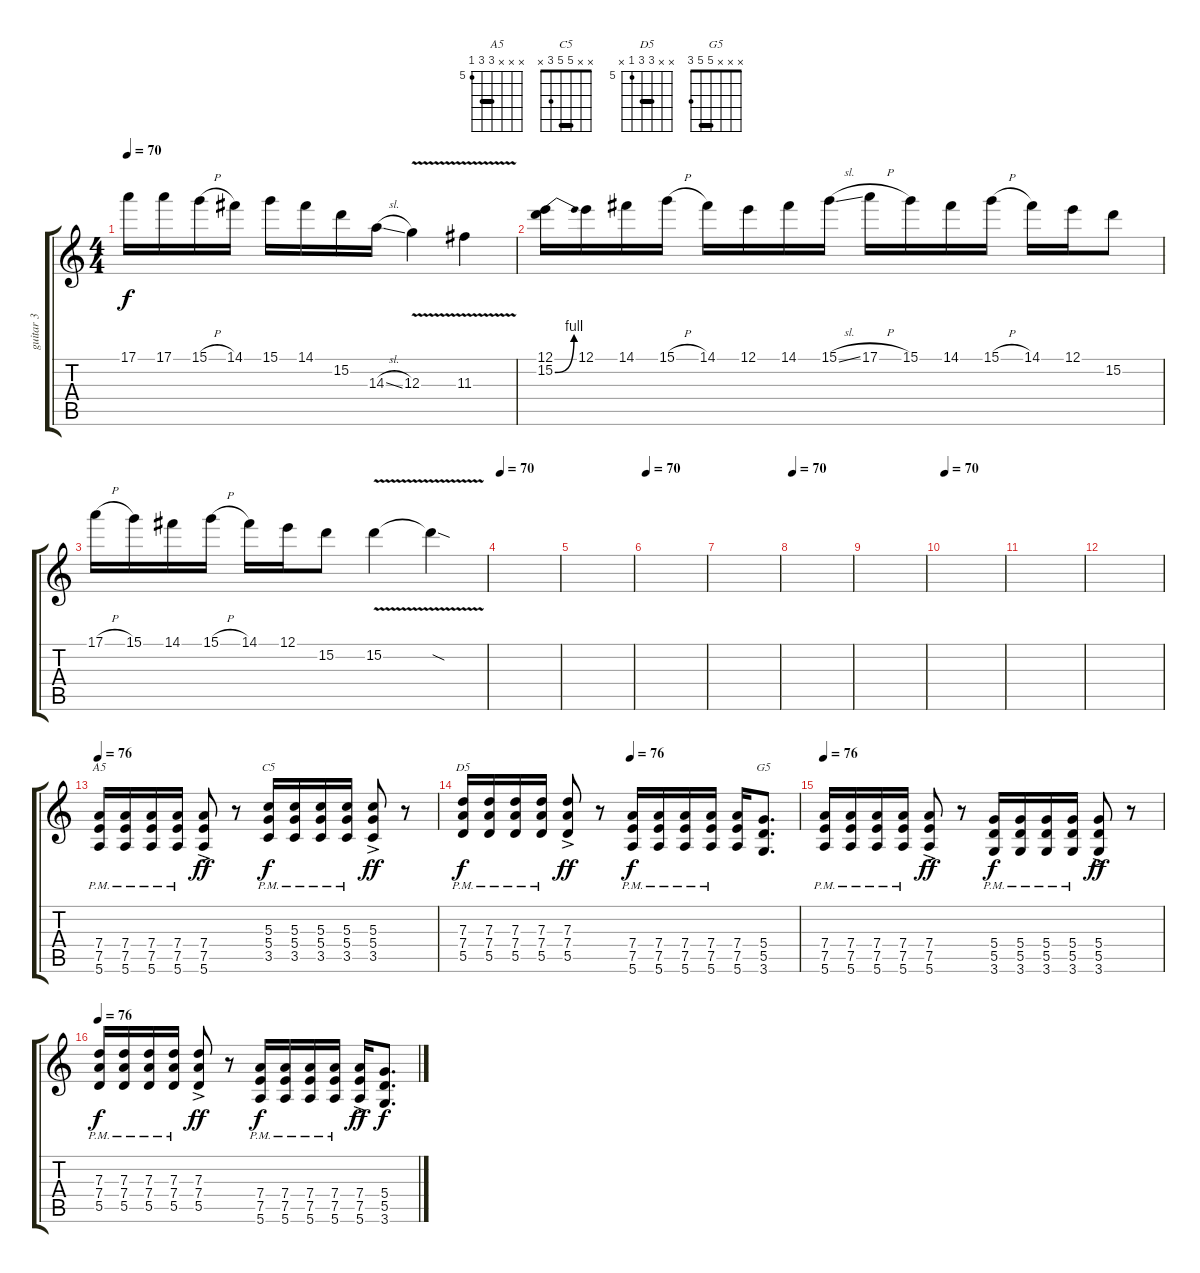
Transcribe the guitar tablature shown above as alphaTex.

\track ("guitar 3" "guitar 3") {instrument distortionguitar}
\staff {score tabs}
\tuning (E4 B3 G3 D3 A2 E2) {hide}
\chord ("A5" x x x 7 7 5) {firstfret 5 barre 7}
\chord ("C5" x x 5 5 3 x) {barre 5}
\chord ("D5" x x 7 7 5 x) {firstfret 5 barre 7}
\chord ("G5" x x x 5 5 3) {barre 5}
\ts (4 4)
\tempo 70
\clef g2
\ks c
17.1{t}.16{dy f} 17.1.16 15.1{h}.16 14.1.16 15.1.16 14.1.16 15.2.16 14.3{sl}.16 12.3{v}.4 11.3{v}.4 |
(12.1 15.2{be (bend 0 0 60 4)}).16 12.1.16 14.1.16 15.1{h}.16 14.1.16 12.1.16 14.1.16 15.1{sl}.16 17.1{h}.16 15.1.16 14.1.16 15.1{h}.16 14.1.16 12.1.16 15.2.8 |
17.1{h}.16 15.1.16 14.1.16 15.1{h}.16 14.1.16 12.1.16 15.2.8 15.2{v}.4 15.2{sod t}.4 |
\tempo 70
|
|
\tempo 70
|
|
\tempo 70
|
|
\tempo 70
|
|
|
\tempo 76
(7.4{pm} 7.5{pm} 5.6{pm}).16{ch "A5"} (7.4{pm} 7.5{pm} 5.6{pm}).16 (7.4{pm} 7.5{pm} 5.6{pm}).16 (7.4{pm} 7.5{pm} 5.6{pm}).16 (7.4{ac} 7.5{ac} 5.6{ac}).8{dy ff} r.8 (5.3{pm} 5.4{pm} 3.5{pm}).16{ch "C5" dy f} (5.3{pm} 5.4{pm} 3.5{pm}).16 (5.3{pm} 5.4{pm} 3.5{pm}).16 (5.3{pm} 5.4{pm} 3.5{pm}).16 (5.3 5.4{ac} 3.5{ac}).8{dy ff} r.8 |
\tempo (76 0.5)
(7.3{pm} 7.4{pm} 5.5{pm}).16{ch "D5" dy f} (7.3{pm} 7.4{pm} 5.5{pm}).16 (7.3{pm} 7.4{pm} 5.5{pm}).16 (7.3{pm} 7.4{pm} 5.5{pm}).16 (7.3{ac} 7.4{ac} 5.5{ac}).8{dy ff} r.8 (7.4{pm} 7.5{pm} 5.6{pm}).16{dy f} (7.4{pm} 7.5{pm} 5.6{pm}).16 (7.4{pm} 7.5{pm} 5.6{pm}).16 (7.4{pm} 7.5{pm} 5.6{pm}).16 (7.4 7.5 5.6).16 (5.4 5.5 3.6).8{d ch "G5"} |
\tempo 76
(7.4{pm} 7.5{pm} 5.6{pm}).16 (7.4{pm} 7.5{pm} 5.6{pm}).16 (7.4{pm} 7.5{pm} 5.6{pm}).16 (7.4{pm} 7.5{pm} 5.6{pm}).16 (7.4{ac} 7.5{ac} 5.6{ac}).8{dy ff} r.8 (5.4{pm} 5.5{pm} 3.6{pm}).16{dy f} (5.4{pm} 5.5{pm} 3.6{pm}).16 (5.4{pm} 5.5{pm} 3.6{pm}).16 (5.4{pm} 5.5{pm} 3.6{pm}).16 (5.4{ac} 5.5{ac} 3.6{ac}).8{dy ff} r.8 |
\tempo 76
(7.3{pm} 7.4{pm} 5.5{pm}).16{dy f} (7.3{pm} 7.4{pm} 5.5{pm}).16 (7.3{pm} 7.4{pm} 5.5{pm}).16 (7.3{pm} 7.4{pm} 5.5{pm}).16 (7.3 7.4{ac} 5.5{ac}).8{dy ff} r.8 (7.4{pm} 7.5{pm} 5.6{pm}).16{dy f} (7.4{pm} 7.5{pm} 5.6).16 (7.4{pm} 7.5{pm} 5.6).16 (7.4{pm} 7.5{pm} 5.6).16 (7.4{ac} 7.5{ac} 5.6).16{dy ff} (5.4 5.5 3.6).8{d dy f}
